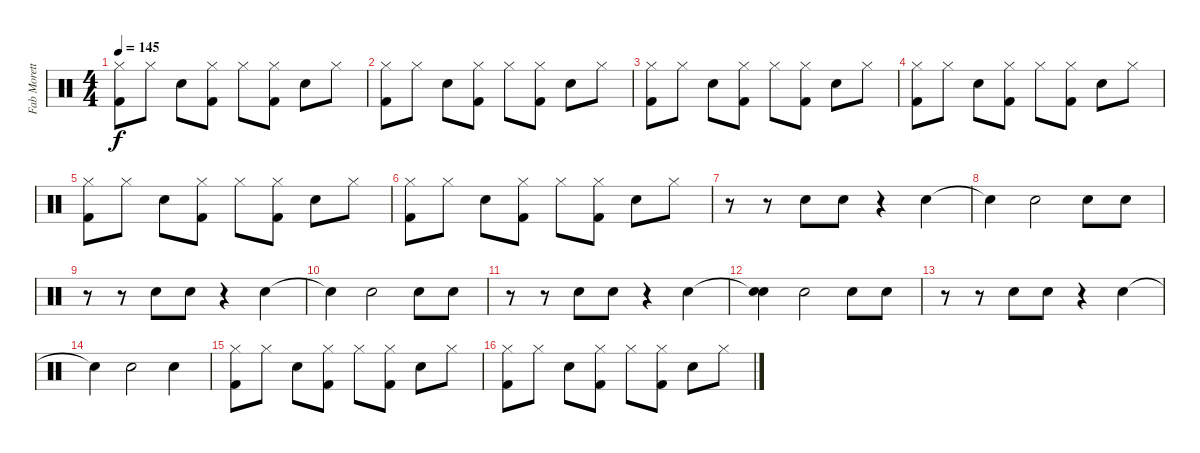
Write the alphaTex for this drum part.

\track ("Fab Moretti" "Fab Morett") {instrument percussion}
\staff {score}
\articulation defaults
\ts (4 4)
\tempo 145
\clef neutral
\ks c
("Hi-Hat (closed)" "Kick (hit) 2").8{dy f} "Hi-Hat (closed)".8 "Snare (hit) 2".8 ("Hi-Hat (closed)" "Kick (hit) 2").8 "Hi-Hat (closed)".8 ("Hi-Hat (closed)" "Kick (hit) 2").8 "Snare (hit) 2".8 "Hi-Hat (closed)".8 |
("Hi-Hat (closed)" "Kick (hit) 2").8 "Hi-Hat (closed)".8 "Snare (hit) 2".8 ("Hi-Hat (closed)" "Kick (hit) 2").8 "Hi-Hat (closed)".8 ("Hi-Hat (closed)" "Kick (hit) 2").8 "Snare (hit) 2".8 "Hi-Hat (closed)".8 |
("Hi-Hat (closed)" "Kick (hit) 2").8 "Hi-Hat (closed)".8 "Snare (hit) 2".8 ("Hi-Hat (closed)" "Kick (hit) 2").8 "Hi-Hat (closed)".8 ("Hi-Hat (closed)" "Kick (hit) 2").8 "Snare (hit) 2".8 "Hi-Hat (closed)".8 |
("Hi-Hat (closed)" "Kick (hit) 2").8 "Hi-Hat (closed)".8 "Snare (hit) 2".8 ("Hi-Hat (closed)" "Kick (hit) 2").8 "Hi-Hat (closed)".8 ("Hi-Hat (closed)" "Kick (hit) 2").8 "Snare (hit) 2".8 "Hi-Hat (closed)".8 |
("Hi-Hat (closed)" "Kick (hit) 2").8 "Hi-Hat (closed)".8 "Snare (hit) 2".8 ("Hi-Hat (closed)" "Kick (hit) 2").8 "Hi-Hat (closed)".8 ("Hi-Hat (closed)" "Kick (hit) 2").8 "Snare (hit) 2".8 "Hi-Hat (closed)".8 |
("Hi-Hat (closed)" "Kick (hit) 2").8 "Hi-Hat (closed)".8 "Snare (hit) 2".8 ("Hi-Hat (closed)" "Kick (hit) 2").8 "Hi-Hat (closed)".8 ("Hi-Hat (closed)" "Kick (hit) 2").8 "Snare (hit) 2".8 "Hi-Hat (closed)".8 |
r.8 r.8 "Hand Clap (hit)".8 "Hand Clap (hit)".8 r.4 "Hand Clap (hit)".4 |
"Hand Clap (hit)"{t}.4 "Hand Clap (hit)".2 "Hand Clap (hit)".8 "Hand Clap (hit)".8 |
r.8 r.8 "Hand Clap (hit)".8 "Hand Clap (hit)".8 r.4 "Hand Clap (hit)".4 |
"Hand Clap (hit)"{t}.4 "Hand Clap (hit)".2 "Hand Clap (hit)".8 "Hand Clap (hit)".8 |
r.8 r.8 "Hand Clap (hit)".8 "Hand Clap (hit)".8 r.4 "Hand Clap (hit)".4 |
("Hand Clap (hit)"{t} "Snare (hit)").4 "Hand Clap (hit)".2 "Hand Clap (hit)".8 "Hand Clap (hit)".8 |
r.8 r.8 "Hand Clap (hit)".8 "Hand Clap (hit)".8 r.4 "Hand Clap (hit)".4 |
"Snare (hit)"{t}.4 "Hand Clap (hit)".2 "Hand Clap (hit)".4 |
("Hi-Hat (closed)" "Kick (hit) 2").8 "Hi-Hat (closed)".8 "Snare (hit) 2".8 ("Hi-Hat (closed)" "Kick (hit) 2").8 "Hi-Hat (closed)".8 ("Hi-Hat (closed)" "Kick (hit) 2").8 "Snare (hit) 2".8 "Hi-Hat (closed)".8 |
("Hi-Hat (closed)" "Kick (hit) 2").8 "Hi-Hat (closed)".8 "Snare (hit) 2".8 ("Hi-Hat (closed)" "Kick (hit) 2").8 "Hi-Hat (closed)".8 ("Hi-Hat (closed)" "Kick (hit) 2").8 "Snare (hit) 2".8 "Hi-Hat (closed)".8
